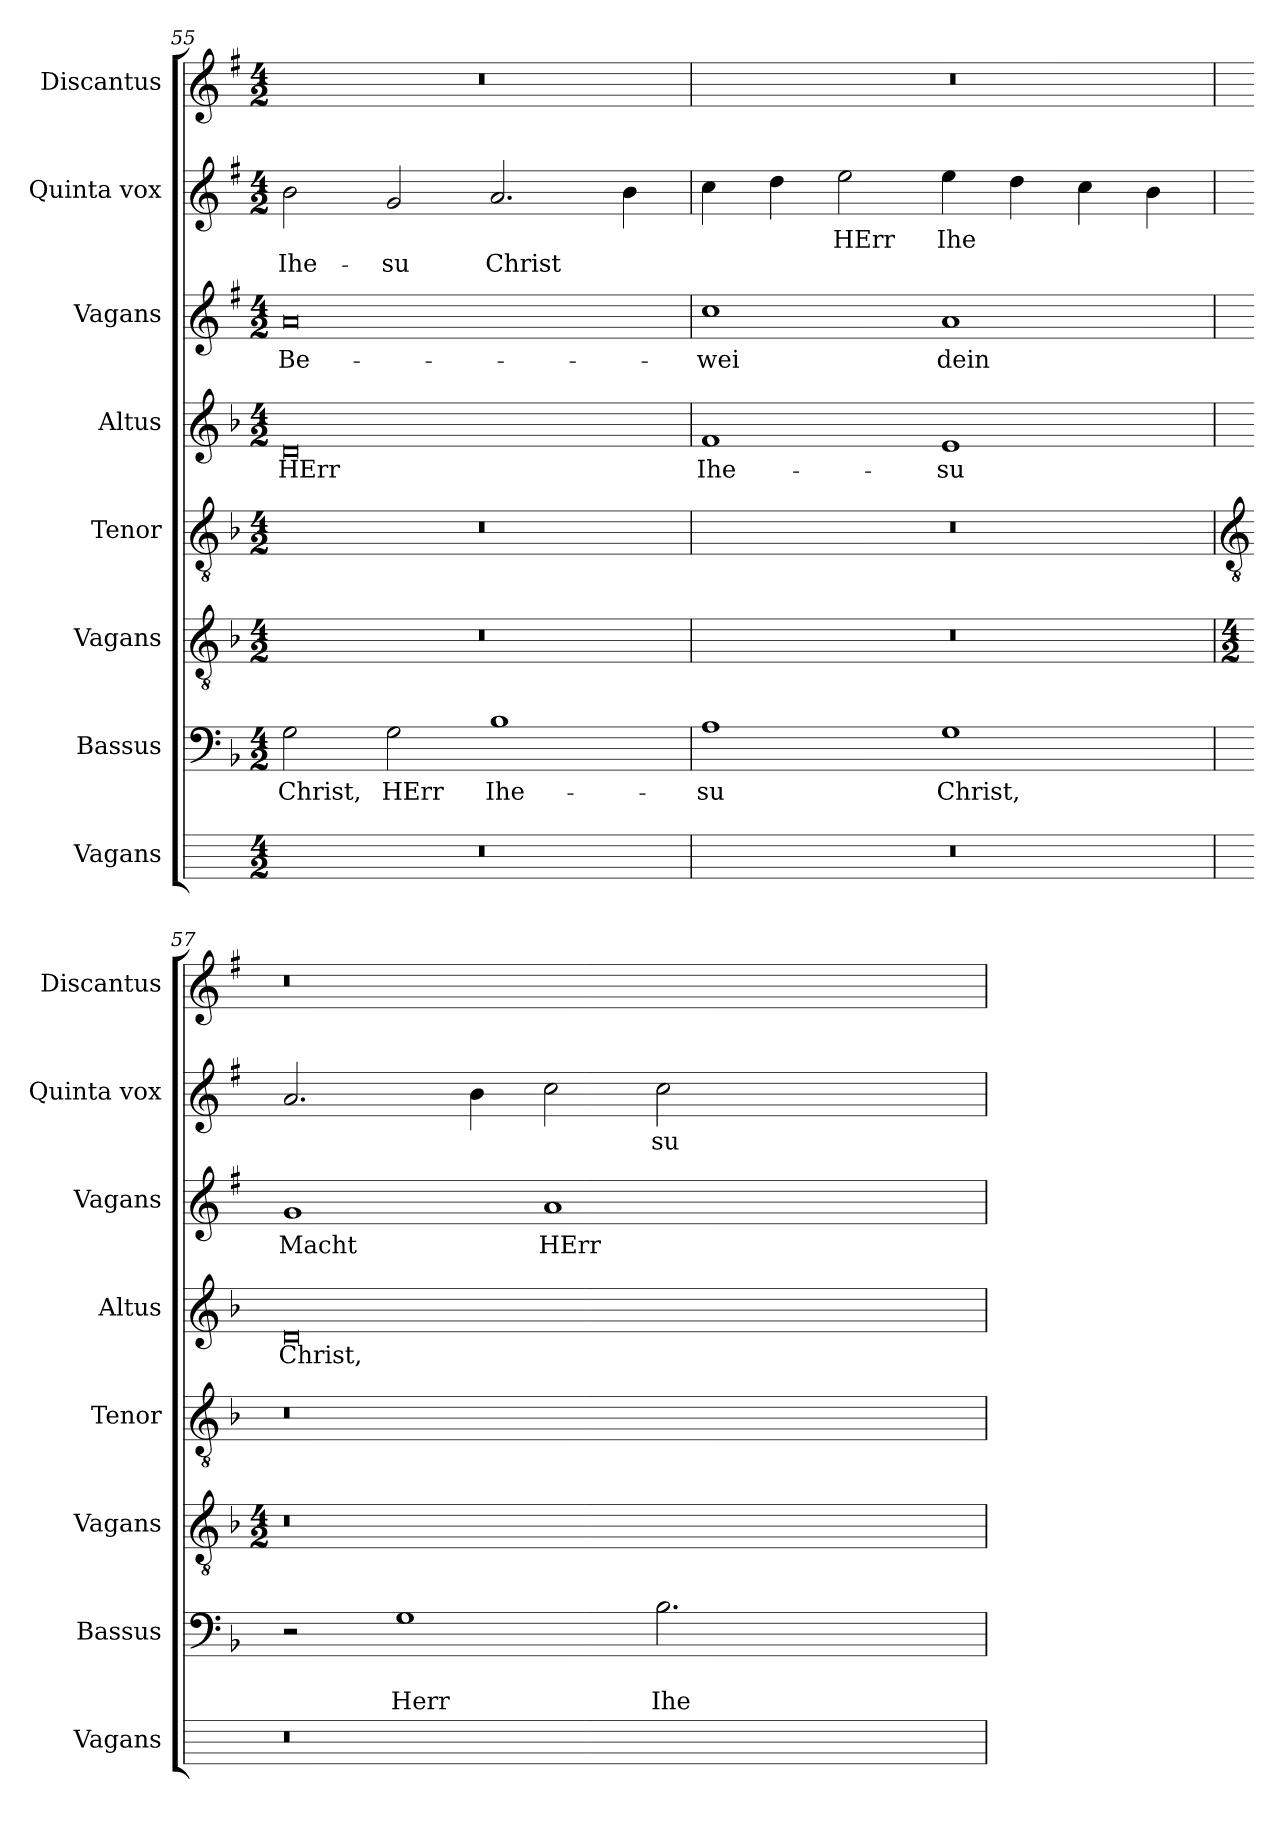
**kern	**kern	**text	**text	**kern	**kern	**kern	**text	**kern	**text	**kern	**text	**text	**kern
*part8	*part7	*part7	*part7	*part6	*part5	*part4	*part4	*part3	*part3	*part2	*part2	*part2	*part1
*staff8	*staff7	*staff7	*staff7	*staff6	*staff5	*staff4	*staff4	*staff3	*staff3	*staff2	*staff2	*staff2	*staff1
*I"Vagans	*I"Bassus	*	*	*I"Vagans	*I"Tenor	*I"Altus	*	*I"Vagans	*	*I"Quinta vox	*	*	*I"Discantus
*I'Vagans	*I'Bassus	*	*	*I'Vagans	*I'Tenor	*I'Altus	*	*I'Vagans	*	*I'Quinta vox	*	*	*I'Discantus
!!LO:LB:g=z
*	*clefF4	*	*	*clefGv2	*clefGv2	*clefG2	*	*clefG2	*	*clefG2	*	*	*clefG2
*	*	*	*	*	*	*	*	*ITrd1c2	*	*ITrd1c2	*	*	*ITrd1c2
*	*k[b-]	*	*	*k[b-]	*k[b-]	*k[b-]	*	*k[b-]	*	*k[b-]	*	*	*k[b-]
*	*F:	*	*	*F:	*F:	*F:	*	*F:	*	*F:	*	*	*F:
*M4/2	*M4/2	*	*	*M4/2	*M4/2	*M4/2	*	*M4/2	*	*M4/2	*	*	*M4/2
=55	=55	=55	=55	=55	=55	=55	=55	=55	=55	=55	=55	=55	=55
!	!	!LO:LY:b	!	!	!	!	!LO:LY:b	!	!LO:LY:b	!	!	!LO:LY:b	!
0r	2G	Christ,	.	0r	0r	0d	HErr	0g	Be-	2a	.	Ihe-	0r
!	!	!LO:LY:b	!	!	!	!	!	!	!	!	!	!LO:LY:b	!
.	2G	HErr	.	.	.	.	.	.	.	2f	.	-su	.
!	!	!LO:LY:b	!	!	!	!	!	!	!	!	!	!LO:LY:b	!
.	1B-	Ihe-	.	.	.	.	.	.	.	2.g	.	Christ	.
.	.	.	.	.	.	.	.	.	.	4a	.	.	.
!!LO:LB:g=z
=56	=56	=56	=56	=56	=56	=56	=56	=56	=56	=56	=56	=56	=56
!	!	!LO:LY:b	!	!	!	!	!LO:LY:b	!	!LO:LY:b	!	!	!	!
0r	1A	-su	.	0r	0r	1f	Ihe-	1b-	-wei	4b-	.	.	0r
.	.	.	.	.	.	.	.	.	.	4cc	.	.	.
!	!	!	!	!	!	!	!	!	!	!	!LO:LY:b	!	!
.	.	.	.	.	.	.	.	.	.	2dd	HErr	.	.
!	!	!LO:LY:b	!	!	!	!	!LO:LY:b	!	!LO:LY:b	!	!LO:LY:b	!	!
.	1G	Christ,	.	.	.	1e	-su	1g	dein	4dd	Ihe	.	.
.	.	.	.	.	.	.	.	.	.	4cc	.	.	.
.	.	.	.	.	.	.	.	.	.	4b-	.	.	.
.	.	.	.	.	.	.	.	.	.	4a	.	.	.
!!LO:LB:g=z
=57	=57	=57	=57	=57	=57	=57	=57	=57	=57	=57	=57	=57	=57
*	*	*	*	*	*clefGv2	*	*	*	*	*	*	*	*
*	*	*	*	*M4/2	*	*	*	*	*	*	*	*	*
!	!	!	!	!	!	!	!LO:LY:b	!	!LO:LY:b	!	!	!	!
*	*	*	*	*	*	*	*	*	*	*	*	*	*^
0.r	2r	.	.	0r	0r	0d	Christ,	1f	Macht	2.g	.	.	0r	0ryy
!	!	!	!LO:LY:b	!	!	!	!	!	!	!	!	!	!	!
.	1G	.	Herr	.	.	.	.	.	.	.	.	.	.	.
.	.	.	.	.	.	.	.	.	.	4a	.	.	.	.
!	!	!	!	!	!	!	!	!	!LO:LY:b	!	!	!	!	!
.	.	.	.	.	.	.	.	1g	HErr	2b-	.	.	.	.
!	!	!	!LO:LY:b	!	!	!	!	!	!	!	!LO:LY:b	!	!	!
.	2.B-	.	Ihe-	.	.	.	.	.	.	2b-	su	.	.	.
.	.	.	.	1ryy	1ryy	1ryy	.	1ryy	.	1ryy	.	.	1ryy	1ryy
.	2.ryy	.	.	.	.	.	.	.	.	.	.	.	.	.
*	*	*	*	*	*	*	*	*	*	*	*	*	*v	*v
=	=	=	=	=	=	=	=	=	=	=	=	=	=
*-	*-	*-	*-	*-	*-	*-	*-	*-	*-	*-	*-	*-	*-
